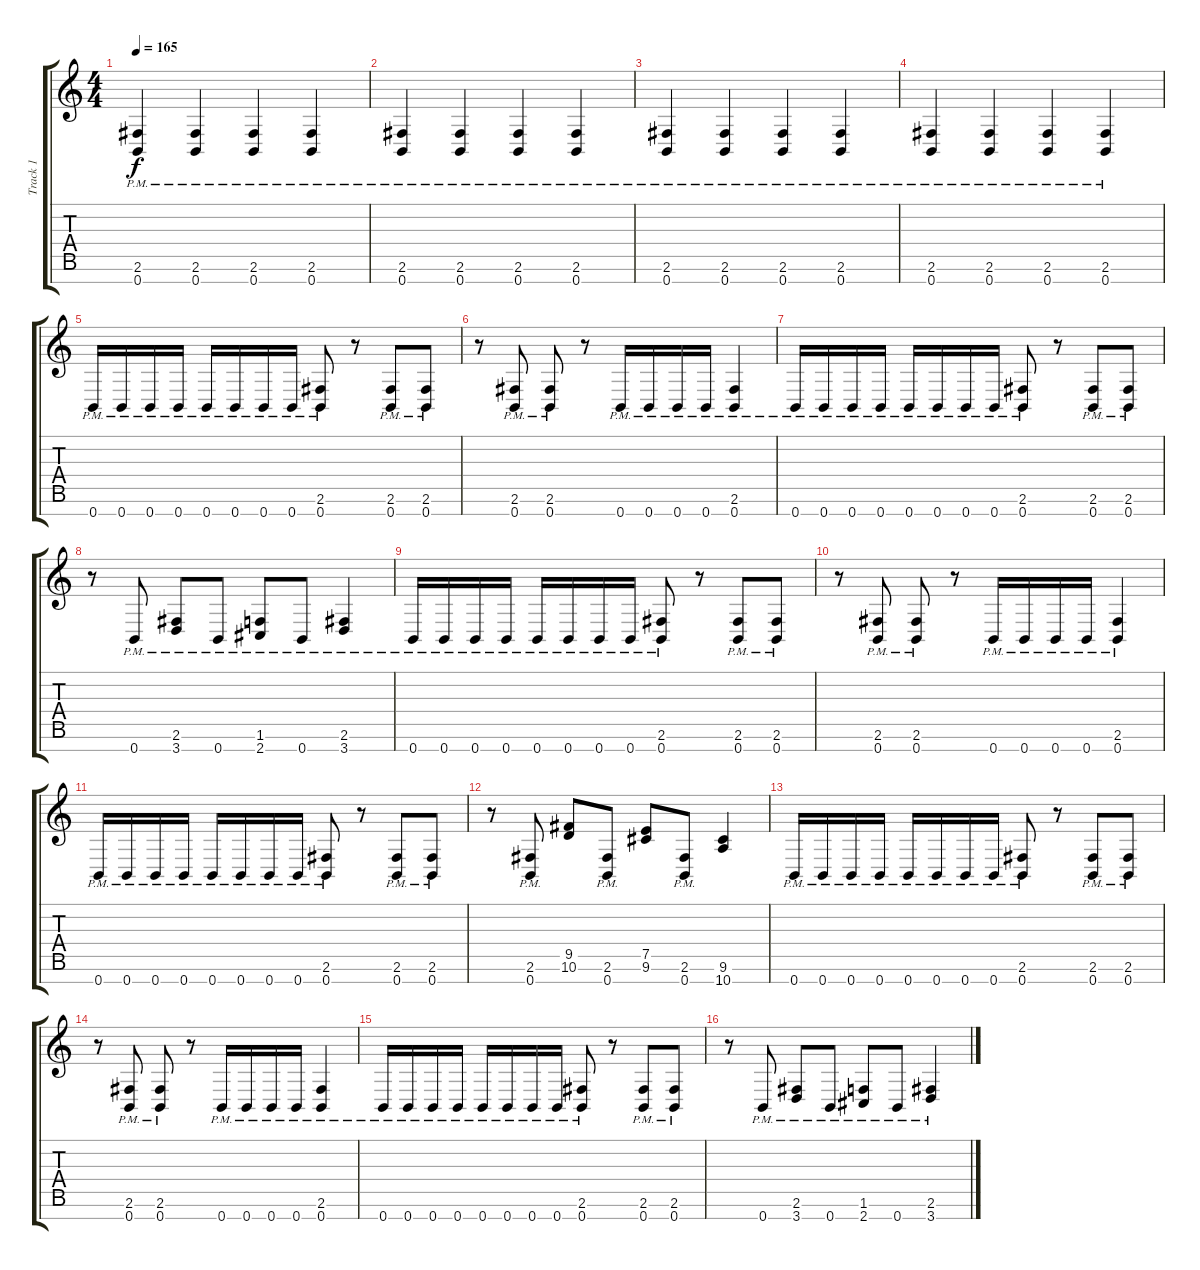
\track ("Track 1" "Track 1") {instrument distortionguitar}
\staff {score tabs}
\tuning (E4 B3 G3 D3 A2 E2 B1) {hide}
\ts (4 4)
\tempo 165
\clef g2
\ks c
(2.6{pm} 0.7{pm}).4{dy f} (2.6{pm} 0.7{pm}).4 (2.6{pm} 0.7{pm}).4 (2.6{pm} 0.7{pm}).4 |
(2.6{pm} 0.7{pm}).4 (2.6{pm} 0.7{pm}).4 (2.6{pm} 0.7{pm}).4 (2.6{pm} 0.7{pm}).4 |
(2.6{pm} 0.7{pm}).4 (2.6{pm} 0.7{pm}).4 (2.6{pm} 0.7{pm}).4 (2.6{pm} 0.7{pm}).4 |
(2.6{pm} 0.7{pm}).4 (2.6{pm} 0.7{pm}).4 (2.6{pm} 0.7{pm}).4 (2.6{pm} 0.7{pm}).4 |
0.7{pm}.16 0.7{pm}.16 0.7{pm}.16 0.7{pm}.16 0.7{pm}.16 0.7{pm}.16 0.7{pm}.16 0.7{pm}.16 (2.6{pm} 0.7{pm}).8 r.8 (2.6{pm} 0.7{pm}).8 (2.6{pm} 0.7{pm}).8 |
r.8 (2.6{pm} 0.7{pm}).8 (2.6{pm} 0.7{pm}).8 r.8 0.7{pm}.16 0.7{pm}.16 0.7{pm}.16 0.7{pm}.16 (2.6{pm} 0.7{pm}).4 |
0.7{pm}.16 0.7{pm}.16 0.7{pm}.16 0.7{pm}.16 0.7{pm}.16 0.7{pm}.16 0.7{pm}.16 0.7{pm}.16 (2.6{pm} 0.7{pm}).8 r.8 (2.6{pm} 0.7{pm}).8 (2.6{pm} 0.7{pm}).8 |
r.8 0.7{pm}.8 (2.6{pm} 3.7{pm}).8 0.7{pm}.8 (1.6{pm} 2.7{pm}).8 0.7{pm}.8 (2.6{pm} 3.7{pm}).4 |
0.7{pm}.16 0.7{pm}.16 0.7{pm}.16 0.7{pm}.16 0.7{pm}.16 0.7{pm}.16 0.7{pm}.16 0.7{pm}.16 (2.6{pm} 0.7{pm}).8 r.8 (2.6{pm} 0.7{pm}).8 (2.6{pm} 0.7{pm}).8 |
r.8 (2.6{pm} 0.7{pm}).8 (2.6{pm} 0.7{pm}).8 r.8 0.7{pm}.16 0.7{pm}.16 0.7{pm}.16 0.7{pm}.16 (2.6{pm} 0.7{pm}).4 |
0.7{pm}.16 0.7{pm}.16 0.7{pm}.16 0.7{pm}.16 0.7{pm}.16 0.7{pm}.16 0.7{pm}.16 0.7{pm}.16 (2.6{pm} 0.7{pm}).8 r.8 (2.6{pm} 0.7{pm}).8 (2.6{pm} 0.7{pm}).8 |
r.8 (2.6{pm} 0.7{pm}).8 (9.5 10.6).8 (2.6{pm} 0.7{pm}).8 (7.5 9.6).8 (2.6{pm} 0.7{pm}).8 (9.6 10.7).4 |
0.7{pm}.16 0.7{pm}.16 0.7{pm}.16 0.7{pm}.16 0.7{pm}.16 0.7{pm}.16 0.7{pm}.16 0.7{pm}.16 (2.6{pm} 0.7{pm}).8 r.8 (2.6{pm} 0.7{pm}).8 (2.6{pm} 0.7{pm}).8 |
r.8 (2.6{pm} 0.7{pm}).8 (2.6{pm} 0.7{pm}).8 r.8 0.7{pm}.16 0.7{pm}.16 0.7{pm}.16 0.7{pm}.16 (2.6{pm} 0.7{pm}).4 |
0.7{pm}.16 0.7{pm}.16 0.7{pm}.16 0.7{pm}.16 0.7{pm}.16 0.7{pm}.16 0.7{pm}.16 0.7{pm}.16 (2.6{pm} 0.7{pm}).8 r.8 (2.6{pm} 0.7{pm}).8 (2.6{pm} 0.7{pm}).8 |
r.8 0.7{pm}.8 (2.6{pm} 3.7{pm}).8 0.7{pm}.8 (1.6{pm} 2.7{pm}).8 0.7{pm}.8 (2.6{pm} 3.7{pm}).4
